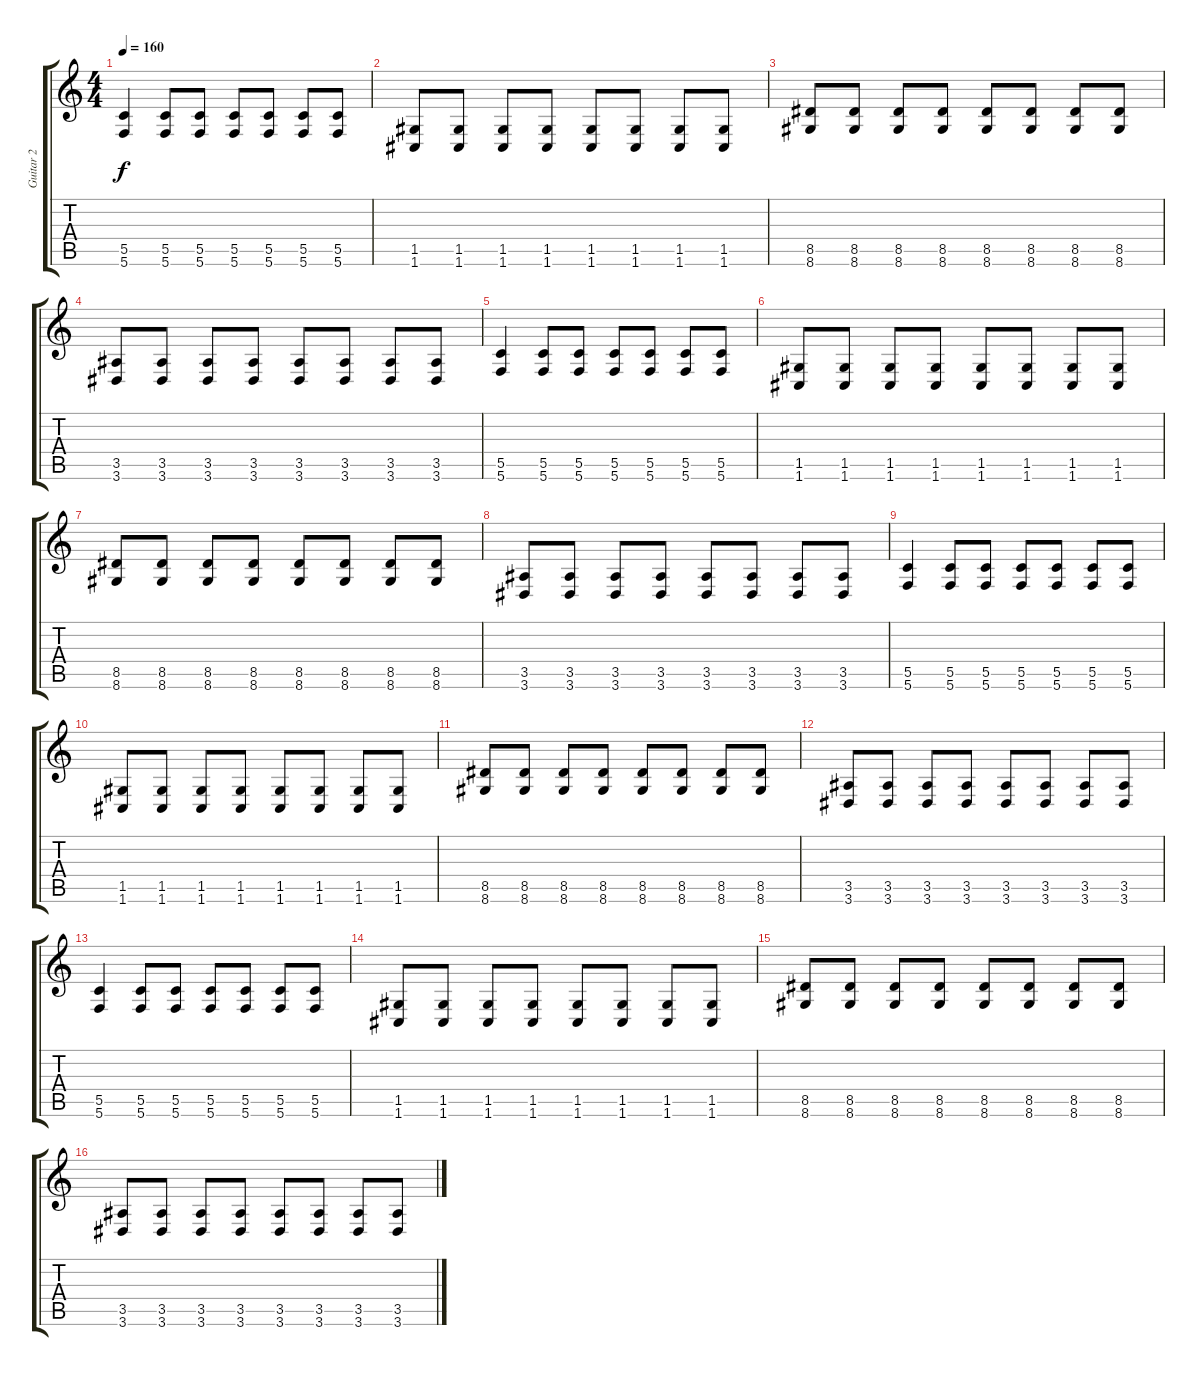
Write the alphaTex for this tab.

\track ("Guitar 2" "Guitar 2") {instrument overdrivenguitar}
\staff {score tabs}
\tuning (D4 A3 F3 C3 G2 C2) {hide}
\ts (4 4)
\tempo 160
\clef g2
\ks c
(5.5 5.6).4{dy f} (5.5 5.6).8 (5.5 5.6).8 (5.5 5.6).8 (5.5 5.6).8 (5.5 5.6).8 (5.5 5.6).8 |
(1.5 1.6).8 (1.5 1.6).8 (1.5 1.6).8 (1.5 1.6).8 (1.5 1.6).8 (1.5 1.6).8 (1.5 1.6).8 (1.5 1.6).8 |
(8.5 8.6).8 (8.5 8.6).8 (8.5 8.6).8 (8.5 8.6).8 (8.5 8.6).8 (8.5 8.6).8 (8.5 8.6).8 (8.5 8.6).8 |
(3.5 3.6).8 (3.5 3.6).8 (3.5 3.6).8 (3.5 3.6).8 (3.5 3.6).8 (3.5 3.6).8 (3.5 3.6).8 (3.5 3.6).8 |
(5.5 5.6).4 (5.5 5.6).8 (5.5 5.6).8 (5.5 5.6).8 (5.5 5.6).8 (5.5 5.6).8 (5.5 5.6).8 |
(1.5 1.6).8 (1.5 1.6).8 (1.5 1.6).8 (1.5 1.6).8 (1.5 1.6).8 (1.5 1.6).8 (1.5 1.6).8 (1.5 1.6).8 |
(8.5 8.6).8 (8.5 8.6).8 (8.5 8.6).8 (8.5 8.6).8 (8.5 8.6).8 (8.5 8.6).8 (8.5 8.6).8 (8.5 8.6).8 |
(3.5 3.6).8 (3.5 3.6).8 (3.5 3.6).8 (3.5 3.6).8 (3.5 3.6).8 (3.5 3.6).8 (3.5 3.6).8 (3.5 3.6).8 |
(5.5 5.6).4 (5.5 5.6).8 (5.5 5.6).8 (5.5 5.6).8 (5.5 5.6).8 (5.5 5.6).8 (5.5 5.6).8 |
(1.5 1.6).8 (1.5 1.6).8 (1.5 1.6).8 (1.5 1.6).8 (1.5 1.6).8 (1.5 1.6).8 (1.5 1.6).8 (1.5 1.6).8 |
(8.5 8.6).8 (8.5 8.6).8 (8.5 8.6).8 (8.5 8.6).8 (8.5 8.6).8 (8.5 8.6).8 (8.5 8.6).8 (8.5 8.6).8 |
(3.5 3.6).8 (3.5 3.6).8 (3.5 3.6).8 (3.5 3.6).8 (3.5 3.6).8 (3.5 3.6).8 (3.5 3.6).8 (3.5 3.6).8 |
(5.5 5.6).4 (5.5 5.6).8 (5.5 5.6).8 (5.5 5.6).8 (5.5 5.6).8 (5.5 5.6).8 (5.5 5.6).8 |
(1.5 1.6).8 (1.5 1.6).8 (1.5 1.6).8 (1.5 1.6).8 (1.5 1.6).8 (1.5 1.6).8 (1.5 1.6).8 (1.5 1.6).8 |
(8.5 8.6).8 (8.5 8.6).8 (8.5 8.6).8 (8.5 8.6).8 (8.5 8.6).8 (8.5 8.6).8 (8.5 8.6).8 (8.5 8.6).8 |
(3.5 3.6).8 (3.5 3.6).8 (3.5 3.6).8 (3.5 3.6).8 (3.5 3.6).8 (3.5 3.6).8 (3.5 3.6).8 (3.5 3.6).8
